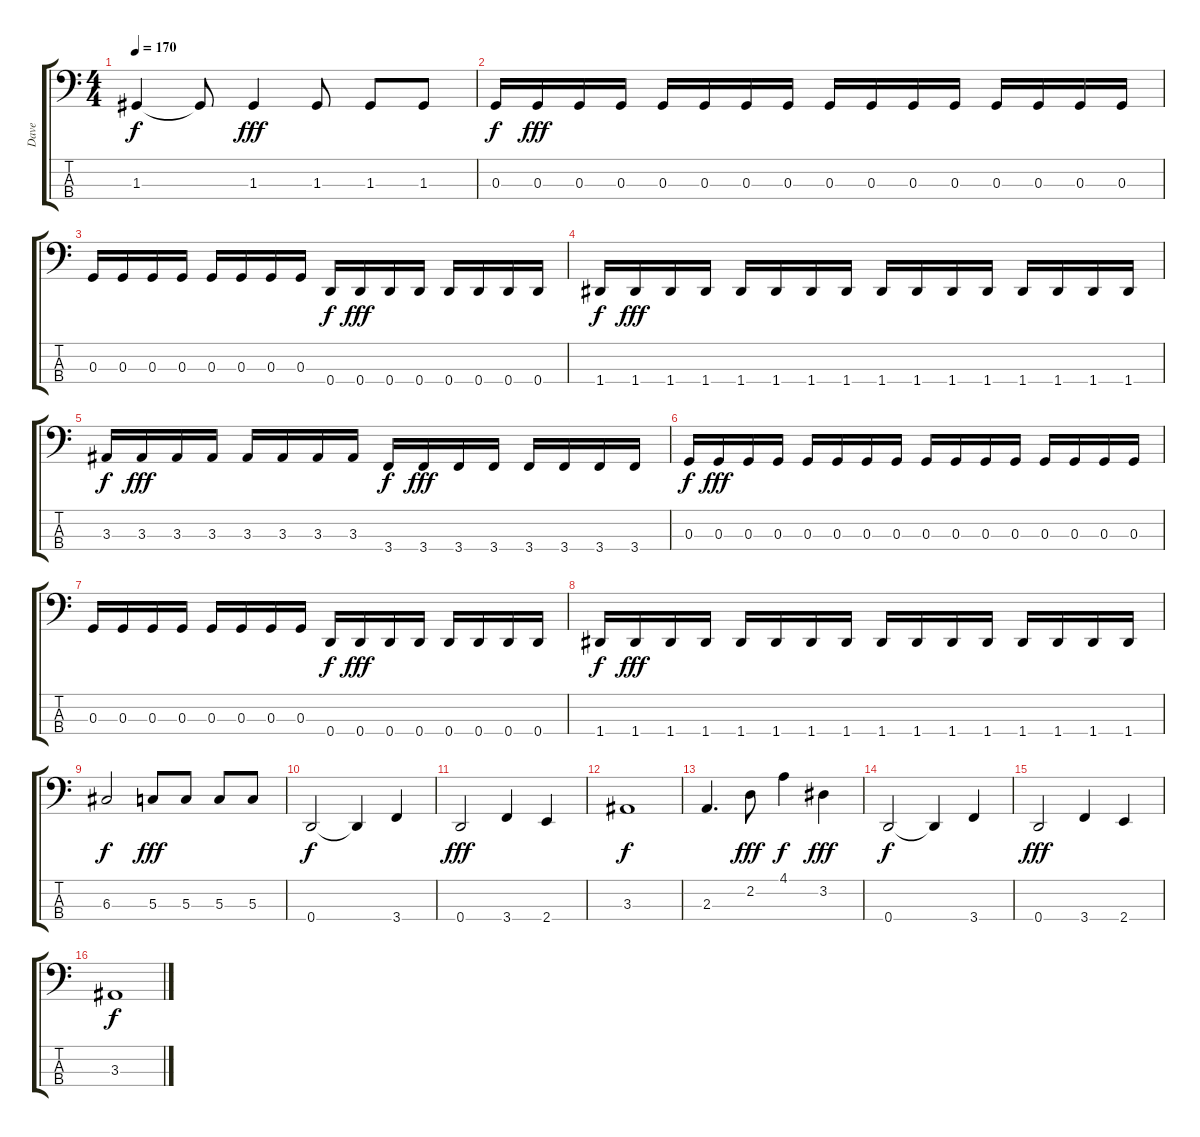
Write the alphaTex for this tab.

\track ("Dave" "Dave") {instrument electricbasspick}
\staff {score tabs}
\tuning (F2 C2 G1 D1) {hide}
\ts (4 4)
\tempo 170
\clef f4
\ks c
1.3.4{dy f} 1.3{t}.8 1.3.4{dy fff} 1.3.8 1.3.8 1.3.8 |
0.3.16{dy f} 0.3.16{dy fff} 0.3.16 0.3.16 0.3.16 0.3.16 0.3.16 0.3.16 0.3.16 0.3.16 0.3.16 0.3.16 0.3.16 0.3.16 0.3.16 0.3.16 |
0.3.16 0.3.16 0.3.16 0.3.16 0.3.16 0.3.16 0.3.16 0.3.16 0.4.16{dy f} 0.4.16{dy fff} 0.4.16 0.4.16 0.4.16 0.4.16 0.4.16 0.4.16 |
1.4.16{dy f} 1.4.16{dy fff} 1.4.16 1.4.16 1.4.16 1.4.16 1.4.16 1.4.16 1.4.16 1.4.16 1.4.16 1.4.16 1.4.16 1.4.16 1.4.16 1.4.16 |
3.3.16{dy f} 3.3.16{dy fff} 3.3.16 3.3.16 3.3.16 3.3.16 3.3.16 3.3.16 3.4.16{dy f} 3.4.16{dy fff} 3.4.16 3.4.16 3.4.16 3.4.16 3.4.16 3.4.16 |
0.3.16{dy f} 0.3.16{dy fff} 0.3.16 0.3.16 0.3.16 0.3.16 0.3.16 0.3.16 0.3.16 0.3.16 0.3.16 0.3.16 0.3.16 0.3.16 0.3.16 0.3.16 |
0.3.16 0.3.16 0.3.16 0.3.16 0.3.16 0.3.16 0.3.16 0.3.16 0.4.16{dy f} 0.4.16{dy fff} 0.4.16 0.4.16 0.4.16 0.4.16 0.4.16 0.4.16 |
1.4.16{dy f} 1.4.16{dy fff} 1.4.16 1.4.16 1.4.16 1.4.16 1.4.16 1.4.16 1.4.16 1.4.16 1.4.16 1.4.16 1.4.16 1.4.16 1.4.16 1.4.16 |
6.3.2{dy f} 5.3.8{dy fff} 5.3.8 5.3.8 5.3.8 |
0.4.2{dy f} 0.4{t}.4 3.4.4 |
0.4.2{dy fff} 3.4.4 2.4.4 |
3.3.1{dy f} |
2.3.4{d} 2.2.8{dy fff} 4.1.4{dy f} 3.2.4{dy fff} |
0.4.2{dy f} 0.4{t}.4 3.4.4 |
0.4.2{dy fff} 3.4.4 2.4.4 |
3.3.1{dy f}
